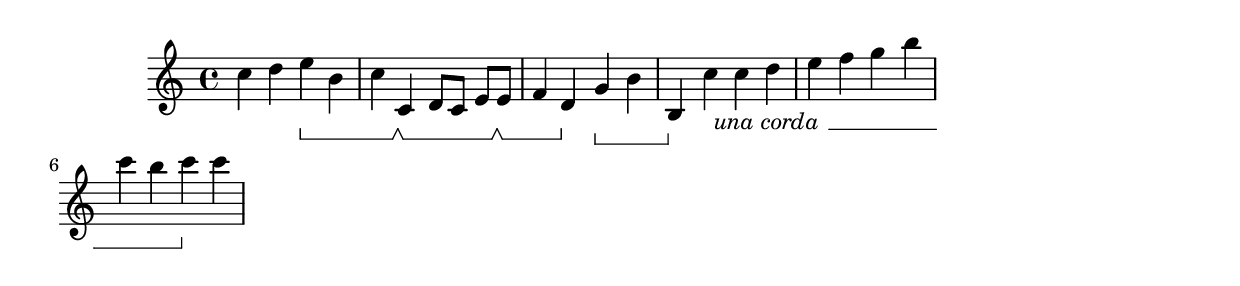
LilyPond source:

\version "2.10.0"

\header {

    texidoc = "The brackets of a piano pedal should start and end at
 the left side of the note. If a note is shared between two brackets,
 these ends are flared.

At a line-break, there are no vertical endings.  " }

\score {
     \relative c'' {
        \set Staff.pedalSustainStyle = #'bracket

        c4 d e \sustainDown b c c, \sustainUp \sustainDown  d8[ c]  e8[ 
	    e \sustainUp \sustainDown]  f4 d
        \sustainUp g \sustainDown b b, \sustainUp c'

        \set Staff.pedalUnaCordaStyle = #'mixed

        c4 d \unaCorda e f g
        b  | \break c b c \treCorde c
    }
    \layout { ragged-right = ##t }
}
